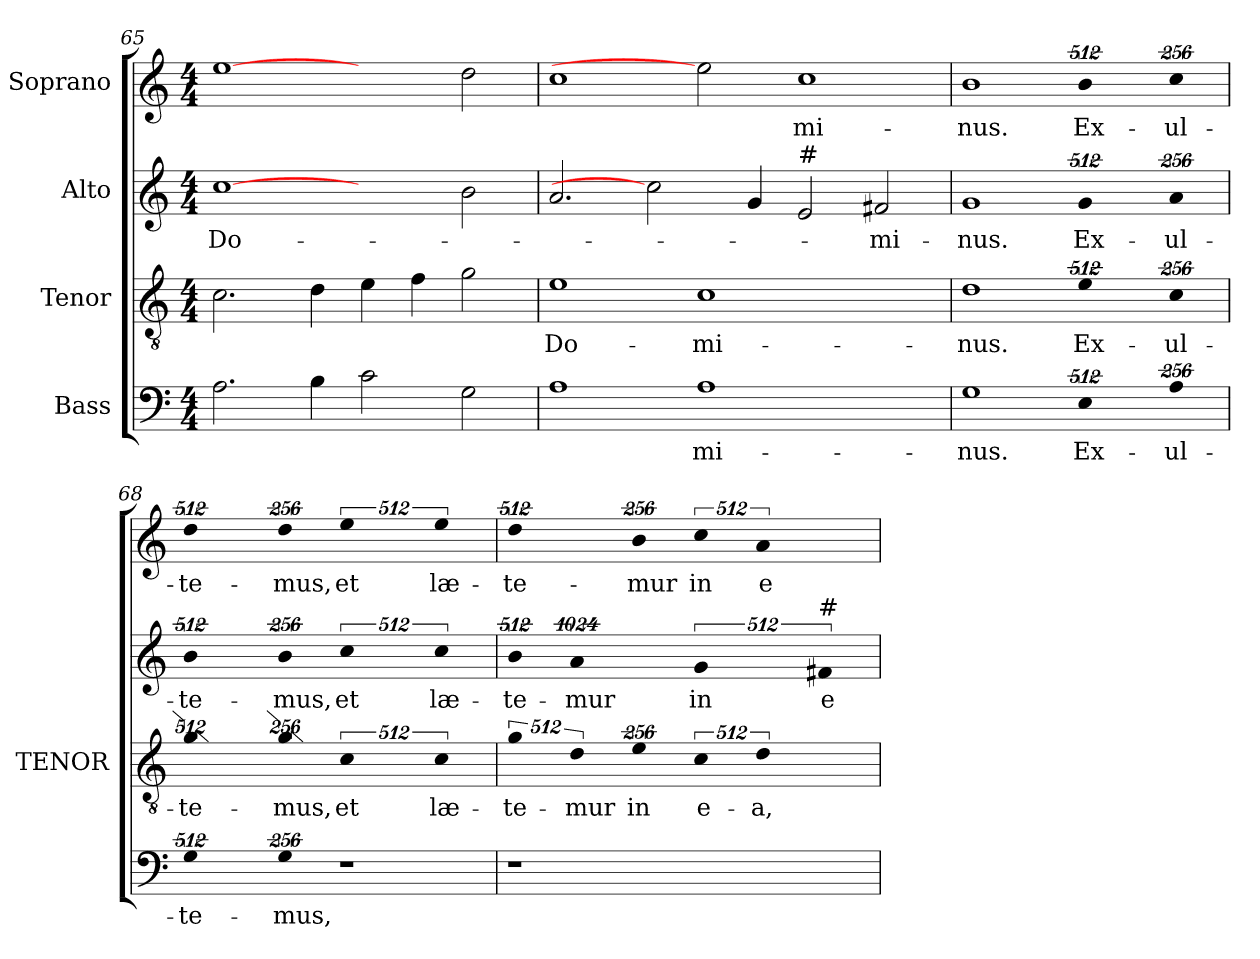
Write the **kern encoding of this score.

**kern	**text	**kern	**text	**kern	**text	**kern	**text
*part4	*part4	*part3	*part3	*part2	*part2	*part1	*part1
*staff4	*staff4	*staff3	*staff3	*staff2	*staff2	*staff1	*staff1
*I"Bass	*	*I"Tenor	*	*I"Alto	*	*I"Soprano	*
*	*	*I'TENOR	*	*	*	*	*
*clefF4	*	*clefGv2	*	*clefG2	*	*clefG2	*
*	*	*ITrd7c12	*	*	*	*	*
*k[]	*	*k[]	*	*k[]	*	*k[]	*
*C:	*	*C:	*	*C:	*	*C:	*
*M4/4	*	*M4/4	*	*M4/4	*	*M4/4	*
=65	=65	=65	=65	=65	=65	=65	=65
!	!	!	!	!	!LO:LY:b:color=#000000	!	!
2.Ai\	.	2.Ci\	.	[1cci	Do-	[1eei	.
4Bi\	.	4Di\	.	.	.	.	.
2ci\	.	4Ei\	.	2ryy	.	2ryy	.
.	.	4Fi\	.	.	.	.	.
2Gi\	.	2Gi\	.	2bi\	.	2ddi\	.
=66	=66	=66	=66	=66	=66	=66	=66
!	!	!	!LO:LY:b:color=#000000	!	!	!	!
1Ai	.	1Ei	Do-	2.ai/	.	1cci	.
.	.	.	.	2cci]	.	.	.
!	!LO:LY:b:color=#000000	!	!	!	!	!	!
!	!	!	!LO:LY:b:color=#000000	!	!	!	!
1Ai	-mi-	1Ci	-mi-	.	.	2eei]	.
.	.	.	.	4gi/	.	.	.
!	!	!	!	!LO:TX:a:t=#	!	!	!
!	!	!	!	!	!	!	!LO:LY:b:color=#000000
.	.	.	.	2ei/	.	1cci	-mi-
!	!	!	!	!	!LO:LY:b:color=#000000	!	!
2ryy	.	2ryy	.	2f#i/	-mi-	.	.
=67	=67	=67	=67	=67	=67	=67	=67
!	!LO:LY:b:color=#000000	!	!	!	!	!	!
!	!	!	!LO:LY:b:color=#000000	!	!	!	!
!	!	!	!	!	!LO:LY:b:color=#000000	!	!
!	!	!	!	!	!	!	!LO:LY:b:color=#000000
1Gi	-nus.	1Di	-nus.	1gi	-nus.	1bi	-nus.
!LO:N:vis=1	!	!	!	!	!	!	!
!	!LO:LY:b:color=#000000	!LO:N:vis=1	!	!	!	!	!
!	!	!	!LO:LY:b:color=#000000	!LO:N:vis=1	!	!	!
!	!	!	!	!	!LO:LY:b:color=#000000	!LO:N:vis=1	!
!	!	!	!	!	!	!	!LO:LY:b:color=#000000
512%341Ei	Ex-	512%341Ei	Ex-	512%341gi	Ex-	512%341bi	Ex-
!LO:N:vis=2	!	!	!	!	!	!	!
!	!LO:LY:b:color=#000000	!LO:N:vis=2	!	!	!	!	!
!	!	!	!LO:LY:b:color=#000000	!LO:N:vis=2	!	!	!
!	!	!	!	!	!LO:LY:b:color=#000000	!LO:N:vis=2	!
!	!	!	!	!	!	!	!LO:LY:b:color=#000000
512%171Ai\	-ul-	512%171Ci\	-ul-	512%171ai/	-ul-	512%171cci\	-ul-
!!LO:LB:g=z
=68	=68	=68	=68	=68	=68	=68	=68
!LO:N:vis=1	!	!	!	!	!	!	!
!	!LO:LY:b:color=#000000	!LO:N:vis=1	!	!	!	!	!
!	!	!	!LO:LY:b:color=#000000	!LO:N:vis=1	!	!	!
!	!	!	!	!	!LO:LY:b:color=#000000	!LO:N:vis=1	!
!	!	!	!	!	!	!	!LO:LY:b:color=#000000
512%341Gi	-te-	512%341Gi	-te-	512%341bi	-te-	512%341ddi	-te-
!LO:N:vis=2	!	!	!	!	!	!	!
!	!LO:LY:b:color=#000000	!LO:N:vis=2	!	!	!	!	!
!	!	!	!LO:LY:b:color=#000000	!LO:N:vis=2	!	!	!
!	!	!	!	!	!LO:LY:b:color=#000000	!LO:N:vis=2	!
!	!	!	!	!	!	!	!LO:LY:b:color=#000000
512%171Gi\	-mus,	512%171Gi\	-mus,	512%171bi\	-mus,	512%171ddi\	-mus,
!	!	!LO:N:vis=1	!	!	!	!	!
!	!	!	!LO:LY:b:color=#000000	!LO:N:vis=1	!	!	!
!	!	!	!	!	!LO:LY:b:color=#000000	!LO:N:vis=1	!
!	!	!	!	!	!	!	!LO:LY:b:color=#000000
1r	.	512%341Ci	et	512%341cci	et	512%341eei	et
!	!	!LO:N:vis=2	!	!	!	!	!
!	!	!	!LO:LY:b:color=#000000	!LO:N:vis=2	!	!	!
!	!	!	!	!	!LO:LY:b:color=#000000	!LO:N:vis=2	!
!	!	!	!	!	!	!	!LO:LY:b:color=#000000
.	.	512%171Ci\	læ-	512%171cci\	læ-	512%171eei\	læ-
=69	=69	=69	=69	=69	=69	=69	=69
!LO:N:vis=1	!	!LO:N:vis=2	!	!	!	!	!
!	!	!	!LO:LY:b:color=#000000	!LO:N:vis=2	!	!	!
!	!	!	!	!	!LO:LY:b:color=#000000	!LO:N:vis=1	!
!	!	!	!	!	!	!	!LO:LY:b:color=#000000
1r	.	1024%341Gi\	-te-	1024%341bi\	-te-	512%341ddi	-te-
!	!	!LO:N:vis=2	!	!	!	!	!
!	!	!	!LO:LY:b:color=#000000	!LO:N:vis=1	!	!	!
!	!	!	!	!	!LO:LY:b:color=#000000	!	!
.	.	1024%341Di\	-mur	1024%683ai	-mur	.	.
!	!	!LO:N:vis=2	!	!	!	!	!
!	!	!	!LO:LY:b:color=#000000	!	!	!LO:N:vis=2	!
!	!	!	!	!	!	!	!LO:LY:b:color=#000000
.	.	512%171Ei\	in	.	.	512%171bi\	-mur
!	!	!LO:N:vis=2	!	!	!	!	!
!	!	!	!LO:LY:b:color=#000000	!LO:N:vis=1	!	!	!
!	!	!	!	!	!LO:LY:b:color=#000000	!LO:N:vis=2	!
!	!	!	!	!	!	!	!LO:LY:b:color=#000000
1ryy	.	1024%341Ci\	e-	512%341gi	in	1024%341cci\	in
!	!	!LO:N:vis=1	!	!	!	!	!
!	!	!	!LO:LY:b:color=#000000	!	!	!LO:N:vis=1	!
!	!	!	!	!	!	!	!LO:LY:b:color=#000000
.	.	1024%683Di	-a,	.	.	1024%683ai	e-
!	!	!	!	!LO:N:vis=2	!	!	!
!	!	!	!	!LO:TX:a:t=#	!	!	!
!	!	!	!	!	!LO:LY:b:color=#000000	!	!
.	.	.	.	512%171f#i/	e-	.	.
=	=	=	=	=	=	=	=
*-	*-	*-	*-	*-	*-	*-	*-
